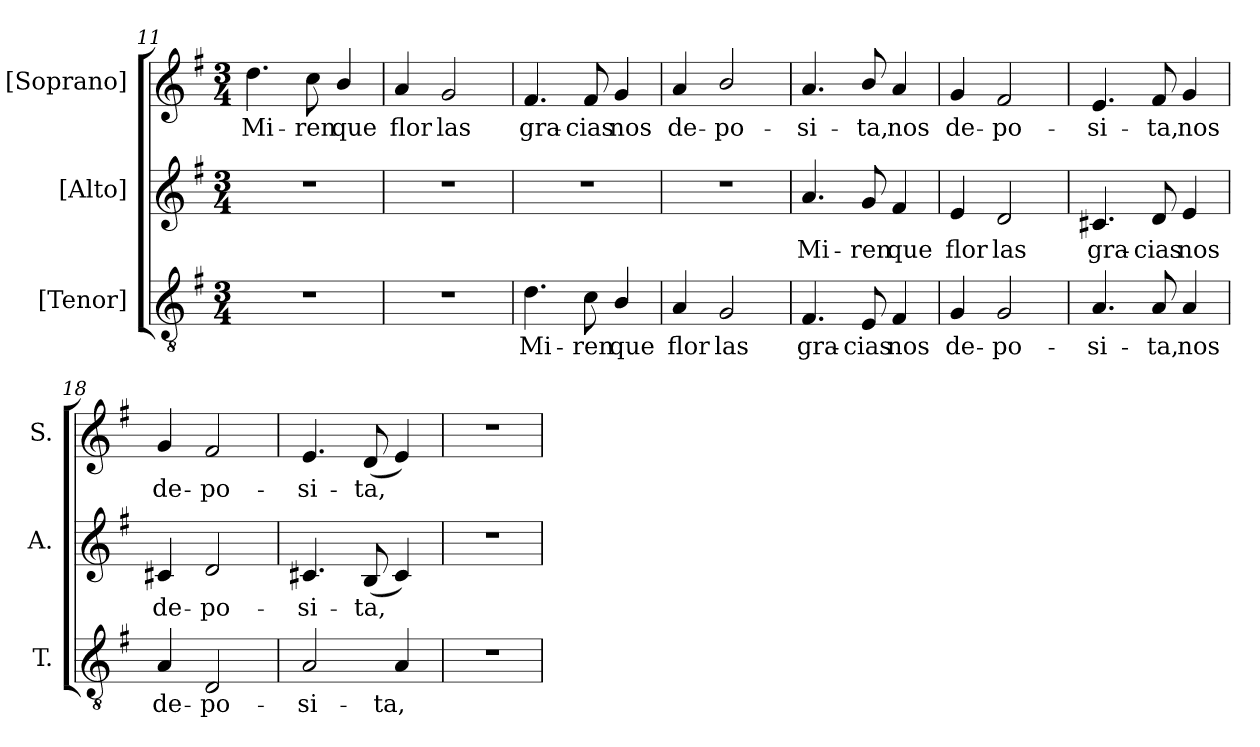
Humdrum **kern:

**kern	**text	**kern	**text	**kern	**text
*part3	*part3	*part2	*part2	*part1	*part1
*staff3	*staff3	*staff2	*staff2	*staff1	*staff1
*I"[Tenor]	*	*I"[Alto]	*	*I"[Soprano]	*
*I'T.	*	*I'A.	*	*I'S.	*
*clefGv2	*	*clefG2	*	*clefG2	*
*ITrd7c12	*	*	*	*	*
*k[f#]	*	*k[f#]	*	*k[f#]	*
*G:	*	*G:	*	*G:	*
*M3/4	*	*M3/4	*	*M3/4	*
=11	=11	=11	=11	=11	=11
!LO:N:vis=1	!	!LO:N:vis=1	!	!	!
!	!	!	!	!	!LO:LY:b:color=#000000
2.r	.	2.r	.	4.ddi\	Mi-
!	!	!	!	!	!LO:LY:b:color=#000000
.	.	.	.	8cci\	-ren
!	!	!	!	!	!LO:LY:b:color=#000000
.	.	.	.	4bi/	que
=12	=12	=12	=12	=12	=12
!LO:N:vis=1	!	!LO:N:vis=1	!	!	!
!	!	!	!	!	!LO:LY:b:color=#000000
2.r	.	2.r	.	4ai/	flor
!	!	!	!	!	!LO:LY:b:color=#000000
.	.	.	.	2gi/	las
=13	=13	=13	=13	=13	=13
!	!LO:LY:b:color=#000000	!LO:N:vis=1	!	!	!
!	!	!	!	!	!LO:LY:b:color=#000000
4.Di\	Mi-	2.r	.	4.f#i/	gra-
!	!LO:LY:b:color=#000000	!	!	!	!
!	!	!	!	!	!LO:LY:b:color=#000000
8Ci\	-ren	.	.	8f#i/	-cias
!	!LO:LY:b:color=#000000	!	!	!	!
!	!	!	!	!	!LO:LY:b:color=#000000
4BBi/	que	.	.	4gi/	nos
=14	=14	=14	=14	=14	=14
!	!LO:LY:b:color=#000000	!LO:N:vis=1	!	!	!
!	!	!	!	!	!LO:LY:b:color=#000000
4AAi/	flor	2.r	.	4ai/	de-
!	!LO:LY:b:color=#000000	!	!	!	!
!	!	!	!	!	!LO:LY:b:color=#000000
2GGi/	las	.	.	2bi/	-po-
=15	=15	=15	=15	=15	=15
!	!LO:LY:b:color=#000000	!	!	!	!
!	!	!	!LO:LY:b:color=#000000	!	!
!	!	!	!	!	!LO:LY:b:color=#000000
4.FF#i/	gra-	4.ai/	Mi-	4.ai/	-si-
!	!LO:LY:b:color=#000000	!	!	!	!
!	!	!	!LO:LY:b:color=#000000	!	!
!	!	!	!	!	!LO:LY:b:color=#000000
8EEi/	-cias	8gi/	-ren	8bi/	-ta,
!	!LO:LY:b:color=#000000	!	!	!	!
!	!	!	!LO:LY:b:color=#000000	!	!
!	!	!	!	!	!LO:LY:b:color=#000000
4FF#i/	nos	4f#i/	que	4ai/	nos
=16	=16	=16	=16	=16	=16
!	!LO:LY:b:color=#000000	!	!	!	!
!	!	!	!LO:LY:b:color=#000000	!	!
!	!	!	!	!	!LO:LY:b:color=#000000
4GGi/	de-	4ei/	flor	4gi/	de-
!	!LO:LY:b:color=#000000	!	!	!	!
!	!	!	!LO:LY:b:color=#000000	!	!
!	!	!	!	!	!LO:LY:b:color=#000000
2GGi/	-po-	2di/	las	2f#i/	-po-
!!LO:LB:g=z
=17	=17	=17	=17	=17	=17
!	!LO:LY:b:color=#000000	!	!	!	!
!	!	!	!LO:LY:b:color=#000000	!	!
!	!	!	!	!	!LO:LY:b:color=#000000
4.AAi/	-si-	4.c#Xi/	gra-	4.ei/	-si-
!	!LO:LY:b:color=#000000	!	!	!	!
!	!	!	!LO:LY:b:color=#000000	!	!
!	!	!	!	!	!LO:LY:b:color=#000000
8AAi/	-ta,	8di/	-cias	8f#i/	-ta,
!	!LO:LY:b:color=#000000	!	!	!	!
!	!	!	!LO:LY:b:color=#000000	!	!
!	!	!	!	!	!LO:LY:b:color=#000000
4AAi/	nos	4ei/	nos	4gi/	nos
=18	=18	=18	=18	=18	=18
!	!LO:LY:b:color=#000000	!	!	!	!
!	!	!	!LO:LY:b:color=#000000	!	!
!	!	!	!	!	!LO:LY:b:color=#000000
4AAi/	de-	4c#Xi/	de-	4gi/	de-
!	!LO:LY:b:color=#000000	!	!	!	!
!	!	!	!LO:LY:b:color=#000000	!	!
!	!	!	!	!	!LO:LY:b:color=#000000
2DDi/	-po-	2di/	-po-	2f#i/	-po-
=19	=19	=19	=19	=19	=19
!	!LO:LY:b:color=#000000	!	!	!	!
!	!	!	!LO:LY:b:color=#000000	!	!
!	!	!	!	!	!LO:LY:b:color=#000000
2AAi/	-si-	4.c#Xi/	-si-	4.ei/	-si-
!	!	!	!LO:LY:b:color=#000000	!	!
!	!	!	!	!	!LO:LY:b:color=#000000
.	.	(8Bi/	-ta,	(8di/	-ta,
!	!LO:LY:b:color=#000000	!	!	!	!
4AAi/	-ta,	4c#i/)	.	4ei/)	.
=20	=20	=20	=20	=20	=20
!LO:N:vis=1	!	!LO:N:vis=1	!	!LO:N:vis=1	!
2.r	.	2.r	.	2.r	.
=	=	=	=	=	=
*-	*-	*-	*-	*-	*-
